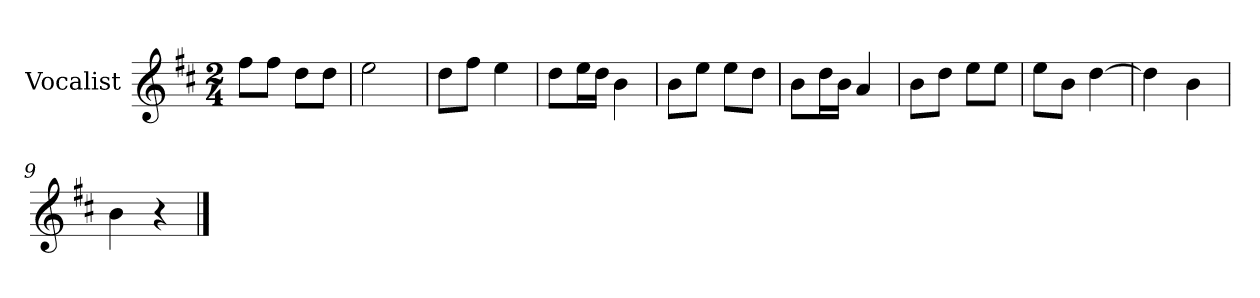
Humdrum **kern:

**kern
*part1
*staff1
*I"Vocalist
*k[f#c#]
*D:
*M2/4
=
8ff#L
8ff#J
8ddL
8ddJ
=1
2ee
=2
8ddL
8ff#J
4ee
=3
8ddL
16eeL
16ddJJ
4b
=4
8bL
8eeJ
8eeL
8ddJ
=5
8bL
16ddL
16bJJ
4a
=6
8bL
8ddJ
8eeL
8eeJ
=7
8eeL
8bJ
[4dd
=8
4dd]
4b
=9
4b
4r
==
*-
